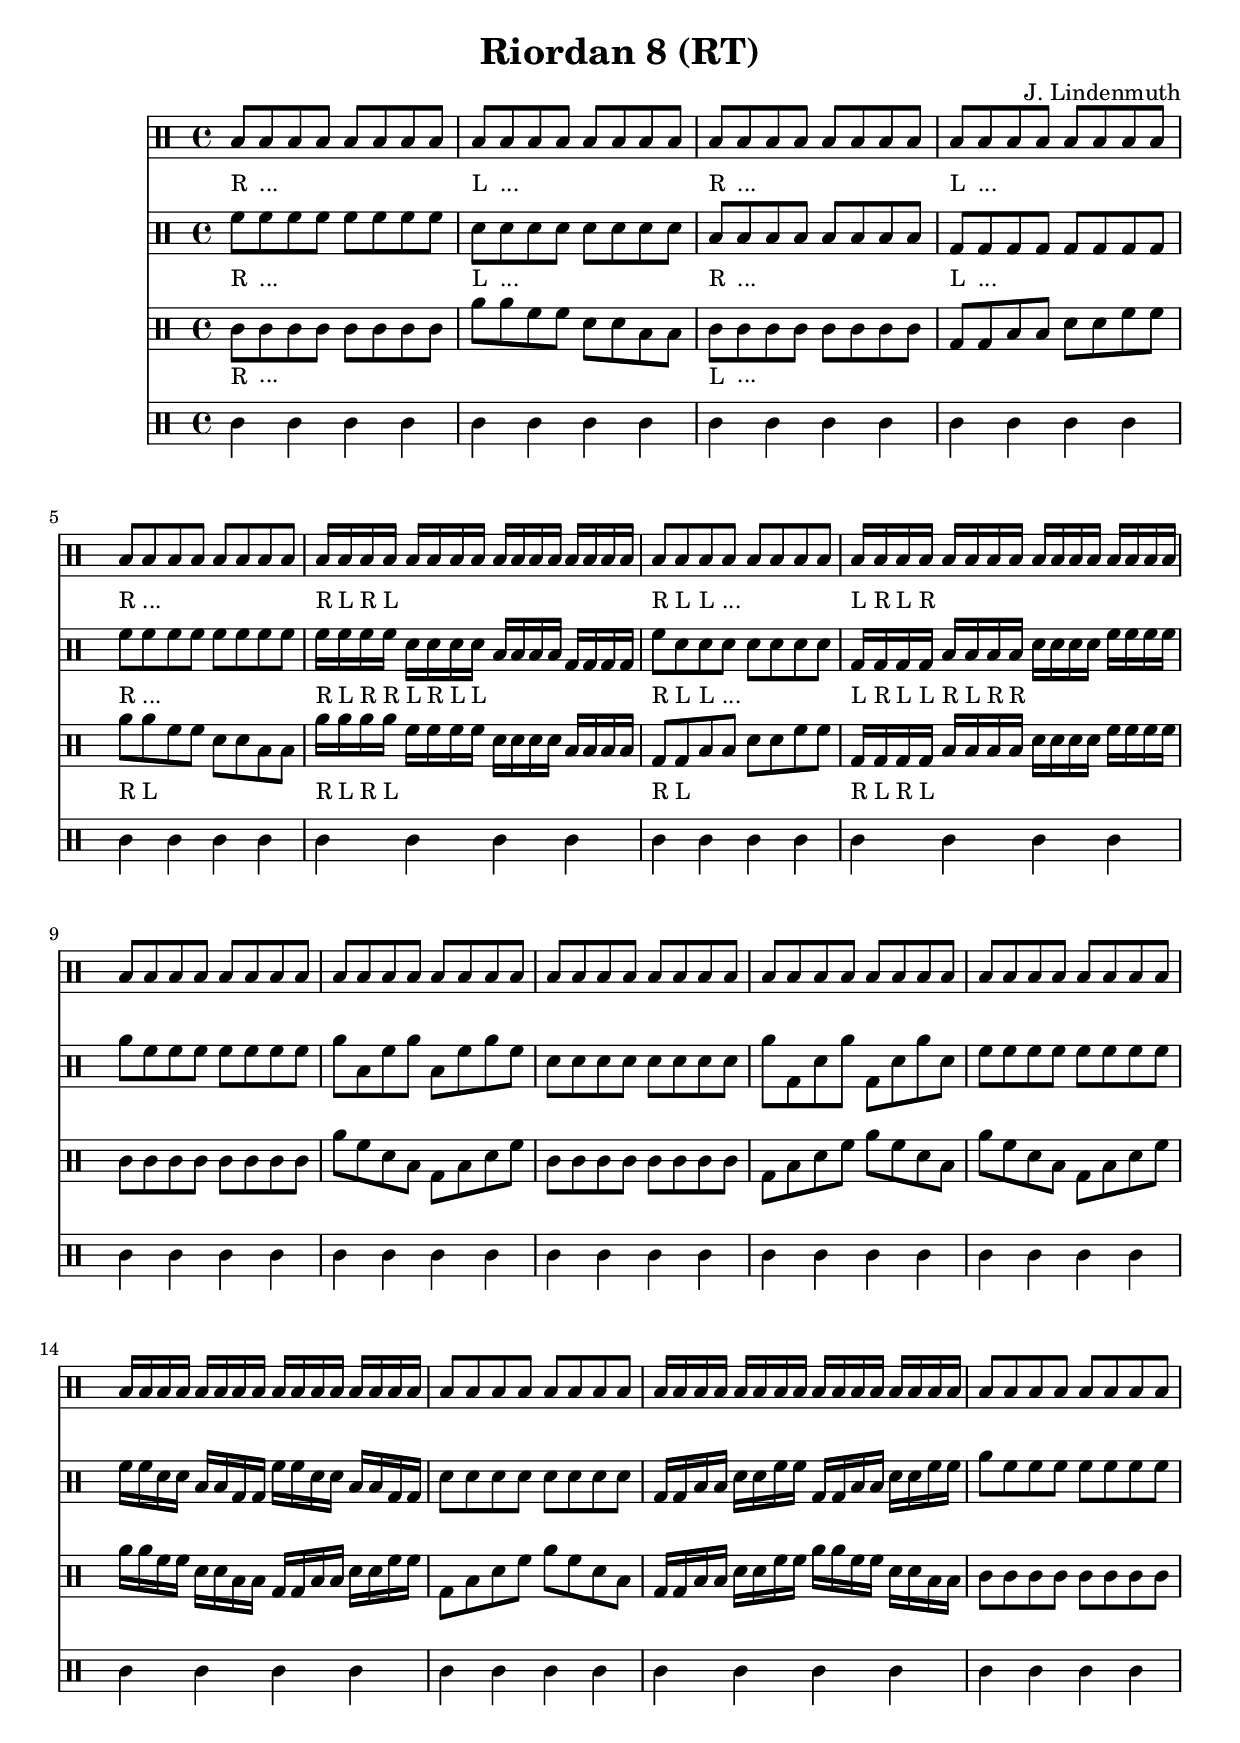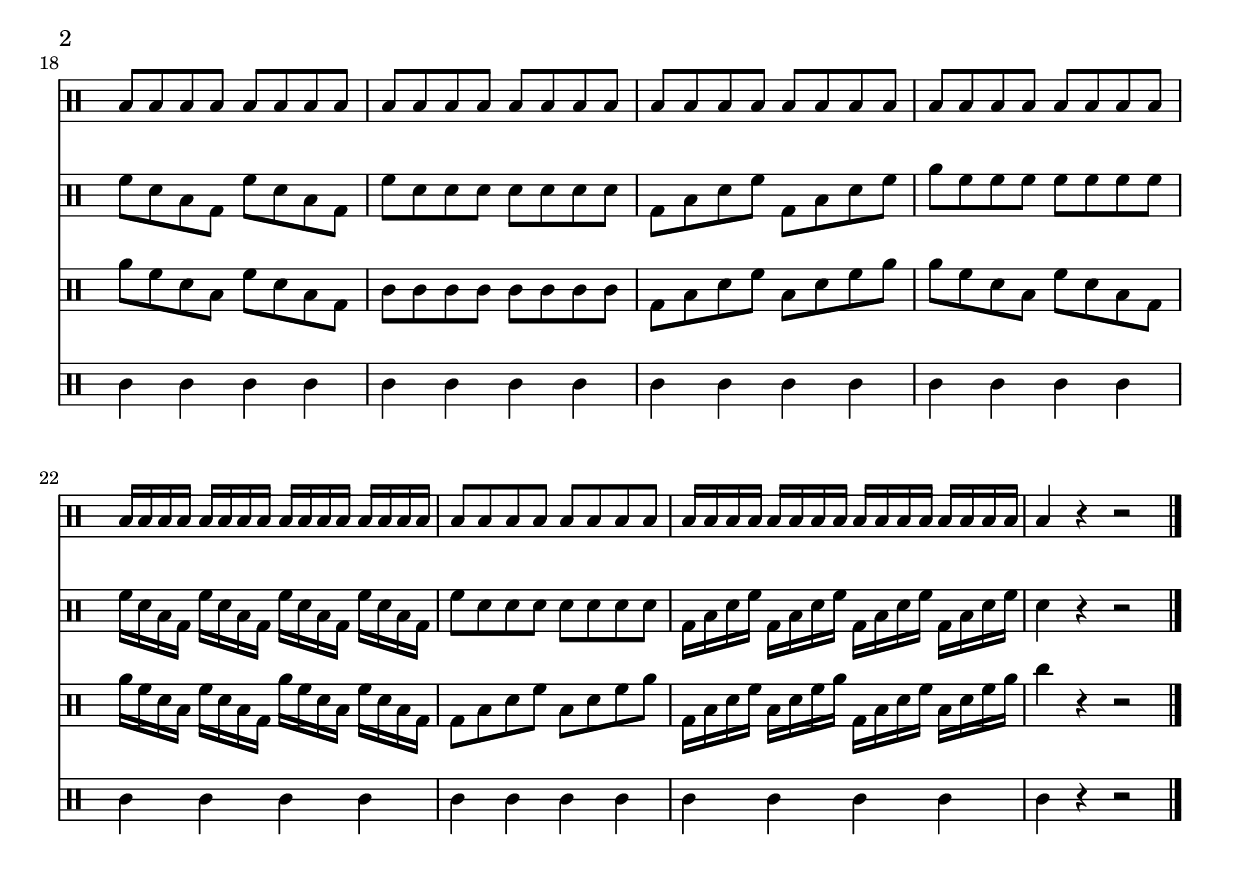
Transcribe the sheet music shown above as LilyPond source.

\header {
  title = "Riordan 8 (RT)"
  composer = "J. Lindenmuth"
}

\score {
  <<
    \new Staff {
      \clef "percussion" \time 4/4
      \textLengthOn
      b8_"R" b_"..." b b b b b b | b_"L" b_"..." b b b b b b | b_"R" b_"..." b b b b b b | b_"L" b_"..." b b b b b b | 
      b_"R" b_"..." b b b b b b | b16_"R" b_"L" b_"R" b_"L" b b b b b b b b b b b b | b8_"R" b_"L" b_"L" b_"..." b b b b | b16_"L" b_"R" b_"L" b_"R" b b b b b b b b b b b b | 
      b8 b b b b b b b | b b b b b b b b | b b b b b b b b | b b b b b b b b | 
      b8 b b b b b b b | b16 b b b b b b b b b b b b b b b | b8 b b b b b b b | b16 b b b b b b b b b b b b b b b | 
      b8 b b b b b b b | b b b b b b b b | b b b b b b b b | b b b b b b b b | 
      b8 b b b b b b b | b16 b b b b b b b b b b b b b b b | b8 b b b b b b b | b16 b b b b b b b b b b b b b b b | b4 r4 r2 
      \bar "|." 
    }

    \new Staff {
      \clef "percussion" \time 4/4
      \relative c' {
        \textLengthOn
        f8_"R" f_"..." f f f f f f | d_"L" d_"..." d d d d d d | b_"R" b_"..." b b b b b b | g_"L" g_"..." g g g g g g | 
        f'_"R" f_"..." f f f f f f | f16_"R" f_"L" f_"R" f_"R" d_"L" d_"R" d_"L" d_"L" b b b b g g g g | f'8_"R" d_"L" d_"L" d_"..." d d d d | g,16_"L" g_"R" g_"L" g_"L" b_"R" b_"L" b_"R" b_"R" d d d d f f f f | 
        a8 f f f f f f f | a b, f' a b, f' a f | d d d d d d d d | a' g, d' a' g, d' a' d, | 
        f8 f f f f f f f | f16 f d d b b g g f' f d d b b g g | d'8 d d d d d d d | g,16 g b b d d f f g, g b b d d f f | 
        a8 f f f f f f f | f d b g f' d b g | f' d d d d d d d | g, b d f g, b d f | 
        a f f f f f f f | f16 d b g f' d b g f' d b g f' d b g | f'8 d d d d d d d | g,16 b d f g, b d f g, b d f g, b d f | d4 r4 r2 
        \bar "|."  
      }
    }

    \new Staff {
      \clef "percussion" \time 4/4
      \relative c' {
        \textLengthOn
        c8_"R" c_"..." c c c c c c | a' a f f d d b b | c_"L" c_"..." c c c c c c | g g b b d d f f | 
        a_"R" a_"L" f f d d b b | a'16_"R" a_"L" a_"R" a_"L" f f f f d d d d b b b b | g8_"R" g_"L" b b d d f f | g,16_"R" g_"L" g_"R" g_"L" b b b b d d d d f f f f | 
        c8 c c c c c c c | a' f d b g b d f | c c c c c c c c | g b d f a f d b | 
        a' f d b g b d f | a16 a f f d d b b g g b b d d f f | g,8 b d f a f d b | g16 g b b d d f f a a f f d d b b | 
        c8 c c c c c c c | a' f d b f' d b g | c c c c c c c c | g b d f b, d f a | 
        a f d b f' d b g | a'16 f d b f' d b g a'16 f d b f' d b g | g8 b d f b, d f a | g,16 b d f b, d f a g,16 b d f b, d f a | c4 r r2
        \bar "|." 
      }
    }

    \new Staff {
      \clef "percussion" \time 4/4
      \relative c' {
        \textLengthOn
        c4 c c c | c c c c | c c c c | c c c c | 
        c c c c | c c c c | c c c c | c c c c |
        c c c c | c c c c | c c c c | c c c c |
        c c c c | c c c c | c c c c | c c c c |
        c c c c | c c c c | c c c c | c c c c |
        c c c c | c c c c | c c c c | c c c c | c4 r4 r2 
        \bar "|." 
      }
    }
  >>

  \layout {
  \context {
    \Voice
    \override TextScript.staff-padding = #3.1
  }
}
}